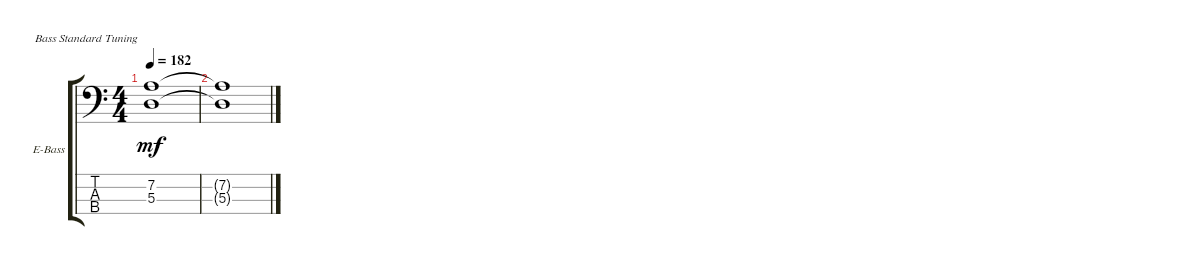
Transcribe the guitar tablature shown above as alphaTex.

\defaultSystemsLayout 4
\bracketExtendMode groupsimilarinstruments
\firstSystemTrackNameOrientation horizontal
\otherSystemsTrackNameOrientation horizontal
\track ("Electric Bass" "E-Bass") {instrument electricbassfinger}
\staff {score tabs}
\tuning (G2 D2 A1 E1)
\ts (4 4)
\tempo 182
\clef f4
\scale
0.333333
\ks c
(5.3 7.2).1{dy mf} |
\scale
0.333333 (5.3{t} 7.2{t}).1
